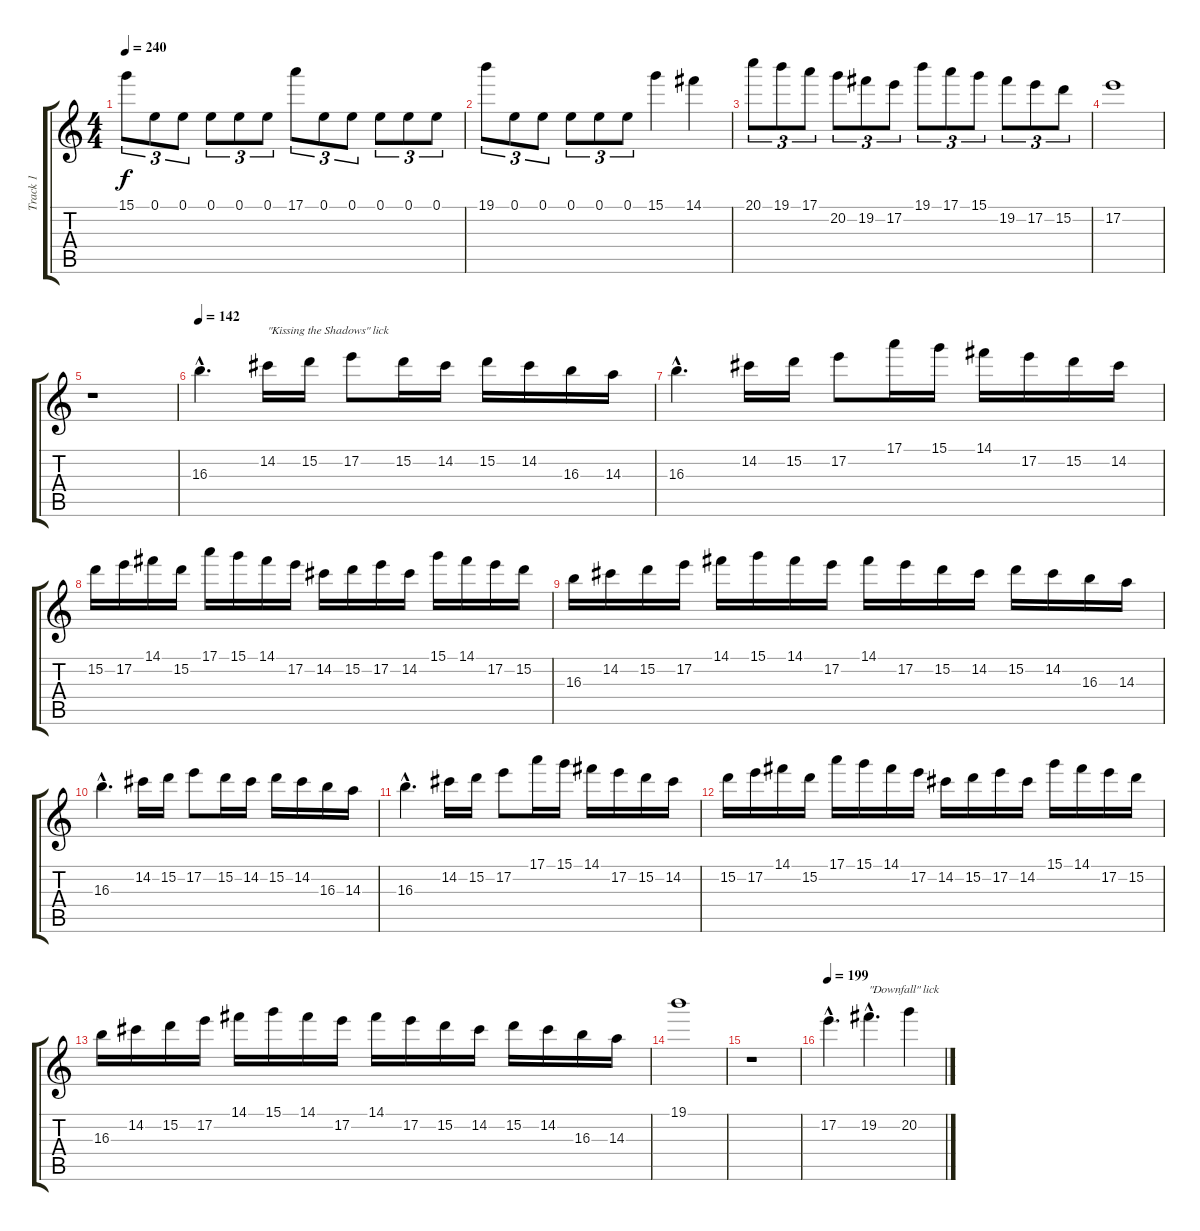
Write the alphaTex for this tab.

\track ("Track 1" "Track 1") {instrument distortionguitar}
\staff {score tabs}
\tuning (E4 B3 G3 D3 A2 E2) {hide}
\ts (4 4)
\tempo 240
\clef g2
\ks c
15.1.8{tu (3 2) dy f} 0.1.8{tu (3 2)} 0.1.8{tu (3 2)} 0.1.8{tu (3 2)} 0.1.8{tu (3 2)} 0.1.8{tu (3 2)} 17.1.8{tu (3 2)} 0.1.8{tu (3 2)} 0.1.8{tu (3 2)} 0.1.8{tu (3 2)} 0.1.8{tu (3 2)} 0.1.8{tu (3 2)} |
19.1.8{tu (3 2)} 0.1.8{tu (3 2)} 0.1.8{tu (3 2)} 0.1.8{tu (3 2)} 0.1.8{tu (3 2)} 0.1.8{tu (3 2)} 15.1.4 14.1.4 |
20.1.8{tu (3 2)} 19.1.8{tu (3 2)} 17.1.8{tu (3 2)} 20.2.8{tu (3 2)} 19.2.8{tu (3 2)} 17.2.8{tu (3 2)} 19.1.8{tu (3 2)} 17.1.8{tu (3 2)} 15.1.8{tu (3 2)} 19.2.8{tu (3 2)} 17.2.8{tu (3 2)} 15.2.8{tu (3 2)} |
17.2.1 |
r.1 |
\tempo 142
16.3{hac}.4{d} 14.2.16{txt "\"Kissing the Shadows\" lick"} 15.2.16 17.2.8 15.2.16 14.2.16 15.2.16 14.2.16 16.3.16 14.3.16 |
16.3{hac}.4{d} 14.2.16 15.2.16 17.2.8 17.1.16 15.1.16 14.1.16 17.2.16 15.2.16 14.2.16 |
15.2.16 17.2.16 14.1.16 15.2.16 17.1.16 15.1.16 14.1.16 17.2.16 14.2.16 15.2.16 17.2.16 14.2.16 15.1.16 14.1.16 17.2.16 15.2.16 |
16.3.16 14.2.16 15.2.16 17.2.16 14.1.16 15.1.16 14.1.16 17.2.16 14.1.16 17.2.16 15.2.16 14.2.16 15.2.16 14.2.16 16.3.16 14.3.16 |
16.3{hac}.4{d} 14.2.16 15.2.16 17.2.8 15.2.16 14.2.16 15.2.16 14.2.16 16.3.16 14.3.16 |
16.3{hac}.4{d} 14.2.16 15.2.16 17.2.8 17.1.16 15.1.16 14.1.16 17.2.16 15.2.16 14.2.16 |
15.2.16 17.2.16 14.1.16 15.2.16 17.1.16 15.1.16 14.1.16 17.2.16 14.2.16 15.2.16 17.2.16 14.2.16 15.1.16 14.1.16 17.2.16 15.2.16 |
16.3.16 14.2.16 15.2.16 17.2.16 14.1.16 15.1.16 14.1.16 17.2.16 14.1.16 17.2.16 15.2.16 14.2.16 15.2.16 14.2.16 16.3.16 14.3.16 |
19.1.1 |
r.1 |
\tempo 199
17.2{hac}.4{d} 19.2{hac}.4{d txt "\"Downfall\" lick"} 20.2.4
